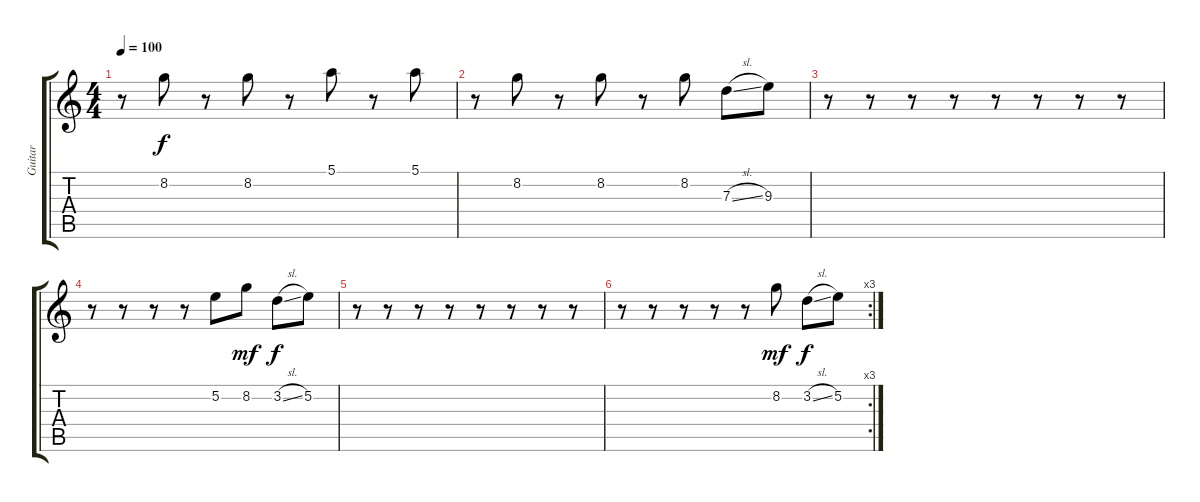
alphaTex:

\track ("Guitar" "Guitar") {instrument acousticguitarnylon}
\staff {score tabs}
\tuning (E4 B3 G3 D3 A2 E2) {hide}
\ts (4 4)
\tempo 100
\clef g2
\ks c
r.8{dy f} 8.2.8 r.8 8.2.8 r.8 5.1.8 r.8 5.1.8 |
r.8 8.2.8 r.8 8.2.8 r.8 8.2.8 7.3{sl}.8 9.3.8 |
r.8 r.8 r.8 r.8 r.8 r.8 r.8 r.8 |
r.8 r.8 r.8 r.8 5.2.8 8.2.8{dy mf} 3.2{sl}.8{dy f} 5.2.8 |
r.8 r.8 r.8 r.8 r.8 r.8 r.8 r.8 |
\rc 3
r.8 r.8 r.8 r.8 r.8 8.2.8{dy mf} 3.2{sl}.8{dy f} 5.2.8
